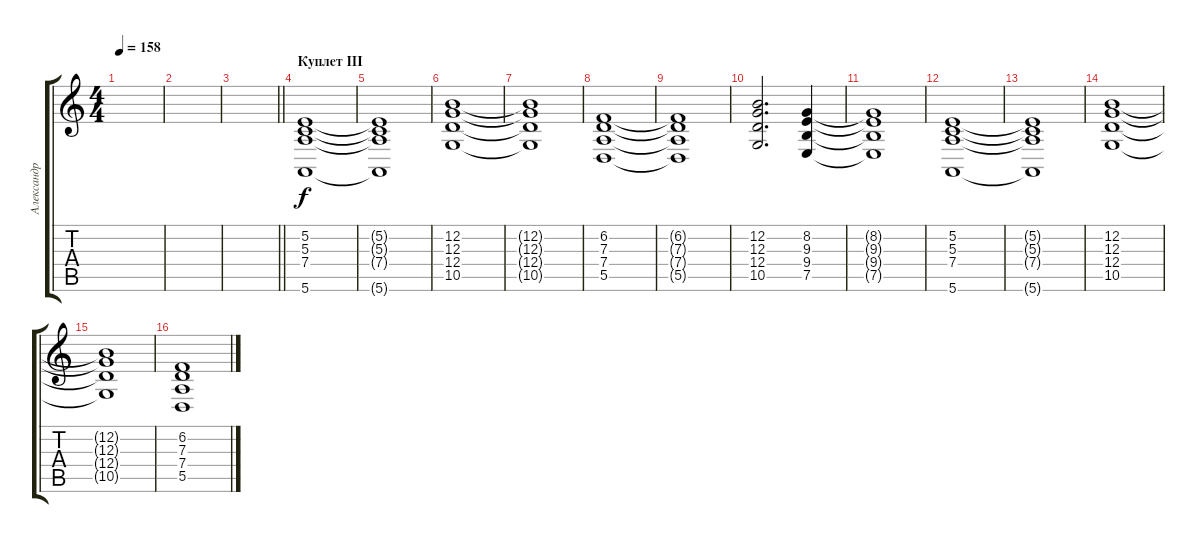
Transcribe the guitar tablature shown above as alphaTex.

\track ("Александр \"Wish\" Андрюхин" "Александр ") {instrument stringensemble2}
\staff {score tabs}
\tuning (E4 B3 G3 D3 A2 E2) {hide}
\ts (4 4)
\tempo 158
\clef g2
\ks c
|
|
\barLineRight lightlight
|
\section ("" "Куплет III")
(5.2 5.3 7.4 5.6).1{dy f} |
(5.2{t} 5.3{t} 7.4{t} 5.6{t}).1 |
(12.2 12.3 12.4 10.5).1 |
(12.2{t} 12.3{t} 12.4{t} 10.5{t}).1 |
(6.2 7.3 7.4 5.5).1 |
(6.2{t} 7.3{t} 7.4{t} 5.5{t}).1 |
(12.2 12.3 12.4 10.5).2{d} (8.2 9.3 9.4 7.5).4 |
(8.2{t} 9.3{t} 9.4{t} 7.5{t}).1 |
(5.2 5.3 7.4 5.6).1 |
(5.2{t} 5.3{t} 7.4{t} 5.6{t}).1 |
(12.2 12.3 12.4 10.5).1 |
(12.2{t} 12.3{t} 12.4{t} 10.5{t}).1 |
(6.2 7.3 7.4 5.5).1
